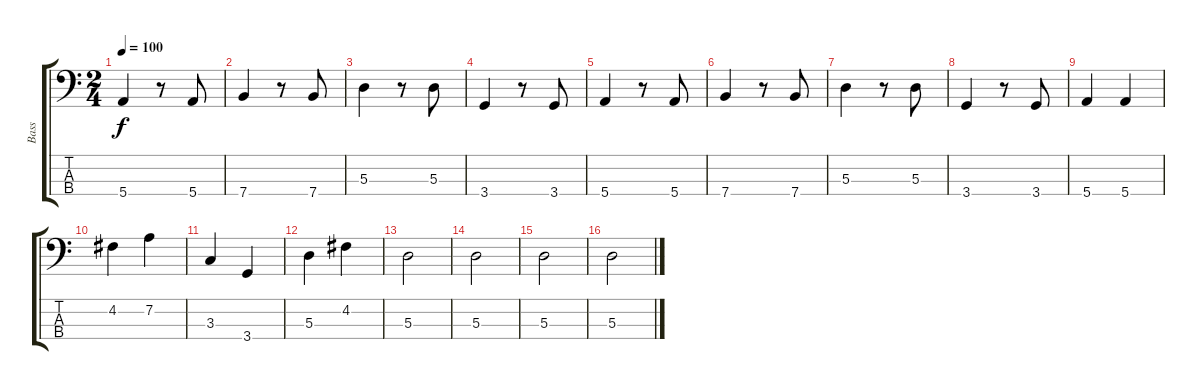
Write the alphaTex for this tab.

\track ("Bass" "Bass") {instrument electricbassfinger}
\staff {score tabs}
\tuning (G2 D2 A1 E1) {hide}
\ts (2 4)
\tempo 100
\clef f4
\ks c
5.4.4{dy f} r.8 5.4.8 |
7.4.4 r.8 7.4.8 |
5.3.4 r.8 5.3.8 |
3.4.4 r.8 3.4.8 |
5.4.4 r.8 5.4.8 |
7.4.4 r.8 7.4.8 |
5.3.4 r.8 5.3.8 |
3.4.4 r.8 3.4.8 |
5.4.4 5.4.4 |
4.2.4 7.2.4 |
3.3.4 3.4.4 |
5.3.4 4.2.4 |
5.3.2 |
5.3.2 |
5.3.2 |
5.3.2
